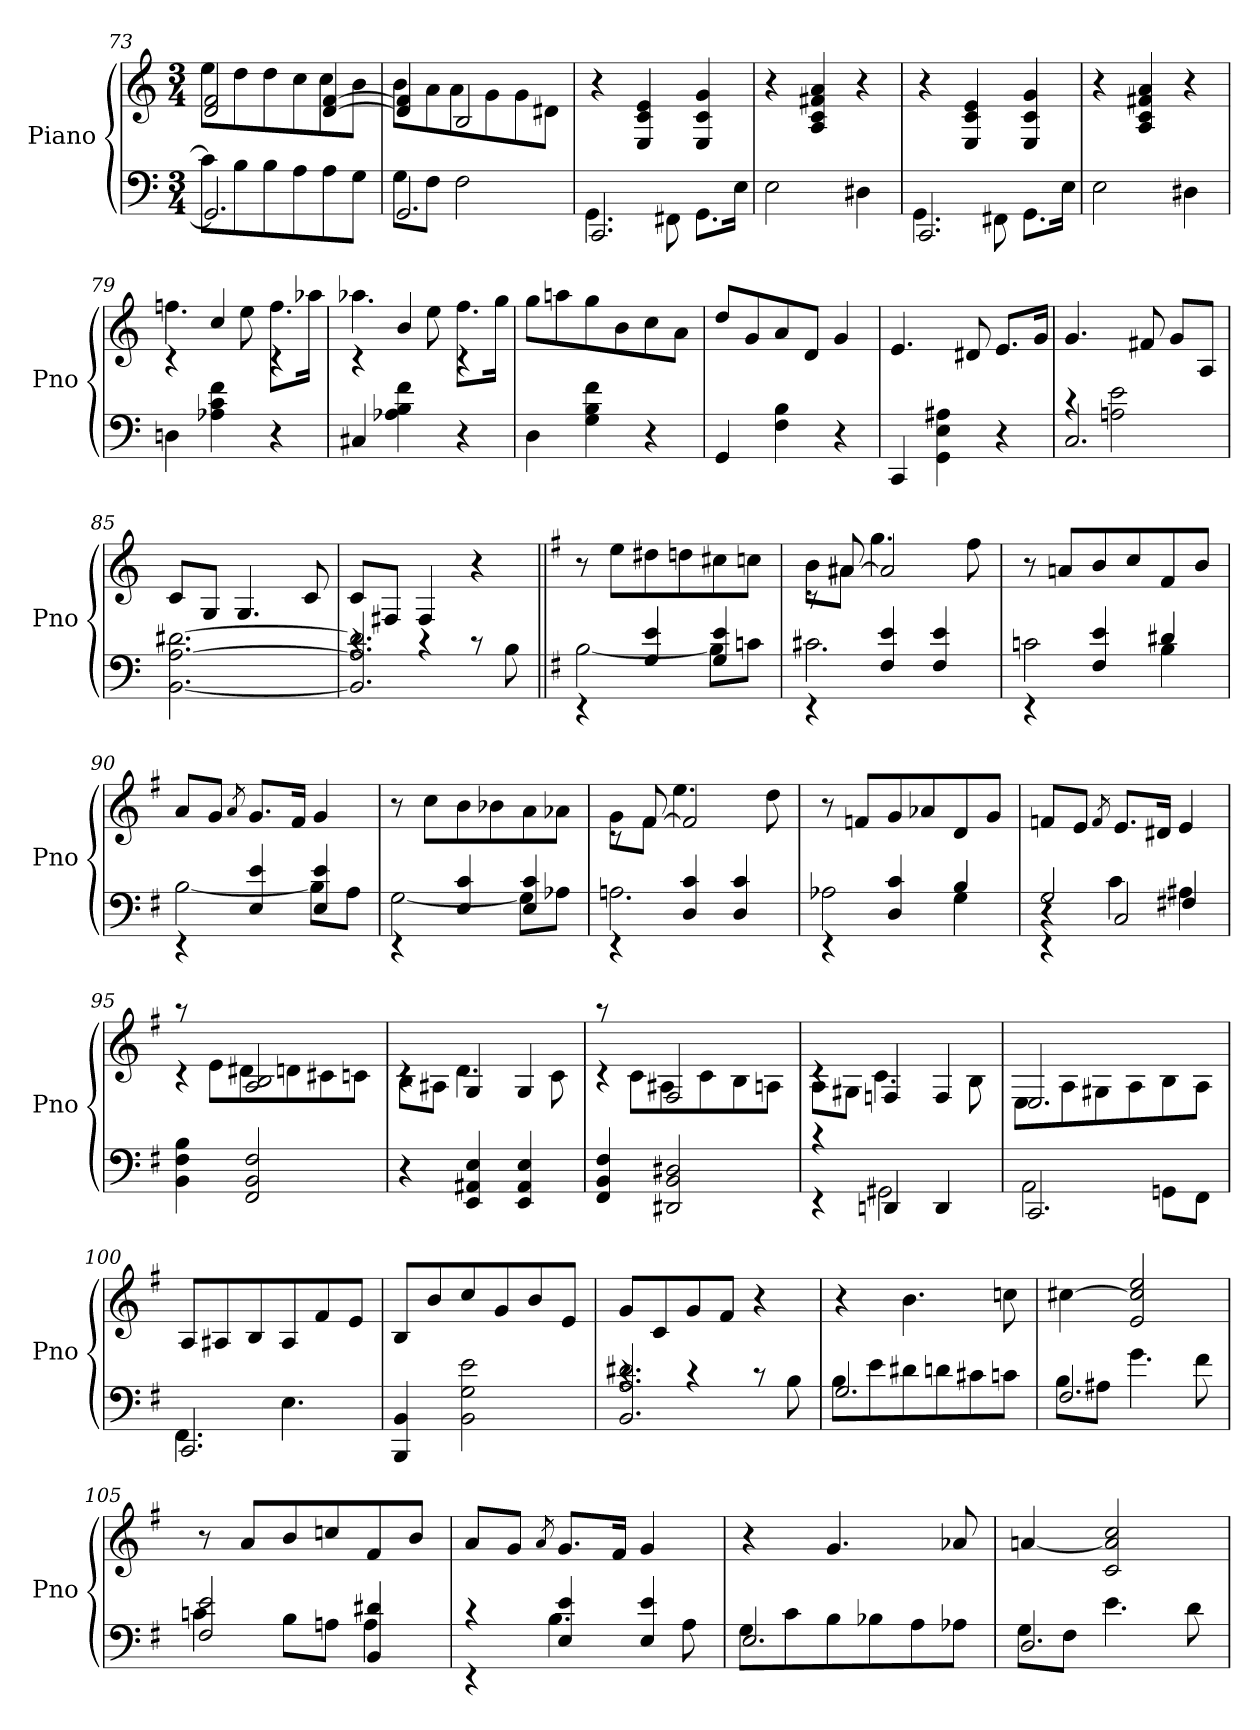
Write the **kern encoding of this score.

**kern	**kern
*part1	*part1
*staff2	*staff1
*I"Piano	*
*I'Pno	*
*clefF4	*clefG2
*k[]	*k[]
*M3/4	*M3/4
=73	=73
*^	*^
2.GG]	8cL]	2d 2f	8eeL
.	8B	.	8dd
.	8B	.	8dd
.	8A	.	8cc
.	8A	[4d [4f	8cc
.	8GJ	.	8bJ
=74	=74	=74	=74
2.GG	8GL	4d] 4f]	8bL
.	8FJ	.	8a
.	2F	2B	8a
.	.	.	8g
.	.	.	8g
.	.	.	8d#XJ
*	*	*v	*v
=75	=75	=75
2.CC	4.GG	4r
.	.	4E 4c 4e
.	8FF#X	.
.	8.GGL	4E 4c 4g
.	16EJk	.
*v	*v	*
=76	=76
2E	4r
.	4A 4c 4f#X 4a
4D#X	4r
=77	=77
*^	*
2.CC	4.GG	4r
.	.	4E 4c 4e
.	8FF#X	.
.	8.GGL	4E 4c 4g
.	16EJk	.
*v	*v	*
=78	=78
2E	4r
.	4A 4c 4f#X 4a
4D#X	4r
=79	=79
*	*^
4Dn	4rc	4.ffn
4A-X 4c 4f	4cc	.
.	.	8ee
4r	4rc	8.ffL
.	.	16aa-XJk
=80	=80	=80
4C#X	4rc	4.aa-X
4A-X 4B 4f	4b	.
.	.	8ee
4r	4rc	8.ffL
.	.	16ggJk
*	*v	*v
=81	=81
4D	8ggL
.	8aan
4G 4B 4f	8gg
.	8b
4r	8cc
.	8aJ
=82	=82
4GG	8ddL
.	8g
4F 4B	8a
.	8dJ
4r	4g
=83	=83
4CC	4.e
4GG 4E 4A#X	.
.	8d#X
4r	8.eL
.	16gJk
=84	=84
*^	*
2.C	4rc	4.g
.	2An 2e	.
.	.	8f#X
.	.	8gL
.	.	8AJ
*v	*v	*
=85	=85
[2.BB [2.A [2.d#X	8cL
.	8GJ
.	4.G
.	8c
=86	=86
*^	*
2.BB] 2.A] 2.d#]	4rc	8cL
.	.	8F#XJ
.	4rc	4F#
.	8rc	4r
.	8B	.
=87||	=87||	=87||
*k[f#]	*	*k[f#]
4rEE	[2B	8r
.	.	8eeL
4G 4e	.	8dd#X
.	.	8ddn
4G 4e	8BL]	8cc#X
.	8cnJ	8ccnJ
=88	=88	=88
*	*	*^
4rEE	2.c#X	8rc	8bL
.	.	[8a#X	8a#XJ
4F# 4e	.	2a#]	4.gg
4F# 4e	.	.	.
.	.	.	8ff#
*	*	*v	*v
=89	=89	=89
4rEE	2cn	8r
.	.	8anL
4F# 4e	.	8b
.	.	8cc
4d#X	4B	8f#
.	.	8bJ
=90	=90	=90
4rEE	[2B	8aL
.	.	8gJ
.	.	8qa
4E 4e	.	8.gL
.	.	16f#Jk
4E 4e	8BL]	4g
.	8AJ	.
=91	=91	=91
4rEE	[2G	8r
.	.	8ccL
4E 4c	.	8b
.	.	8b-X
4E 4c	8GL]	8a
.	8A-XJ	8a-XJ
=92	=92	=92
*	*	*^
4rEE	2.An	8rc	8gL
.	.	[8f#	8f#J
4D 4c	.	2f#]	4.ee
4D 4c	.	.	.
.	.	.	8dd
*	*	*v	*v
=93	=93	=93
4rEE	2A-X	8r
.	.	8fnL
4D 4c	.	8g
.	.	8a-X
4B	4G	8d
.	.	8gJ
=94	=94	=94
*	*^	*
4r	4rEE	2G	8fnL
.	.	.	8eJ
.	.	.	8qf
2C	4c	.	8.eL
.	.	.	16d#XJk
.	4A#X	4F#X	4e
*v	*v	*v	*
=95	=95
*	*^
4BB 4F# 4B	4rc	8raa
.	.	8eL
2FF# 2BB 2F#	2A 2B	8d#X
.	.	8dn
.	.	8c#X
.	.	8cnJ
=96	=96	=96
4r	4rc	8BL
.	.	8A#XJ
4EE 4AA#X 4E	4G	4.d
4EE 4AA# 4E	4G	.
.	.	8c
=97	=97	=97
4FF# 4BB 4F#	4rc	8raa
.	.	8cL
2DD#X 2BB 2D#X	2F#	8A#X
.	.	8c
.	.	8B
.	.	8AnJ
=98	=98	=98
*^	*	*
4rEE	4rc	4rc	8AL
.	.	.	8G#XJ
4DDn	2GG#X	4Fn	4.c
4DD	.	4F	.
.	.	.	8B
=99	=99	=99	=99
2.CC	2AA	2.E	8EL
.	.	.	8A
.	.	.	8G#X
.	.	.	8A
.	8GGnL	.	8B
.	8FF#J	.	8AJ
*	*	*v	*v
=100	=100	=100
2.CC	4.FF#	8AL
.	.	8A#X
.	.	8B
.	4.E	8A#
.	.	8f#
.	.	8eJ
*v	*v	*
=101	=101
4BBB 4BB	8BL
.	8b
2BB 2G 2e	8cc
.	8g
.	8b
.	8eJ
=102	=102
*^	*
2.BB 2.A 2.d#X	4rc	8gL
.	.	8c
.	4rc	8g
.	.	8f#J
.	8rc	4r
.	8B	.
=103	=103	=103
2.G	8BL	4r
.	8e	.
.	8d#X	4.b
.	8dn	.
.	8c#X	.
.	8cnJ	8ccn
=104	=104	=104
2.F#	8BL	[4cc#X
.	8A#XJ	.
.	4.g	2e 2cc#] 2ee
.	8f#	.
=105	=105	=105
2F# 2e	4cn	8r
.	.	8aL
.	8BL	8b
.	8AnJ	8ccn
4BB 4d#X	4A	8f#
.	.	8bJ
=106	=106	=106
4rEE	4rc	8aL
.	.	8gJ
.	.	8qa
4E 4e	4.B	8.gL
.	.	16f#Jk
4E 4e	.	4g
.	8A	.
=107	=107	=107
2.E	8GL	4r
.	8c	.
.	8B	4.g
.	8B-X	.
.	8A	.
.	8A-XJ	8a-X
=108	=108	=108
2.D	8GL	[4an
.	8F#J	.
.	4.e	2c 2a] 2cc
.	8d	.
*v	*v	*
=	=
*-	*-
